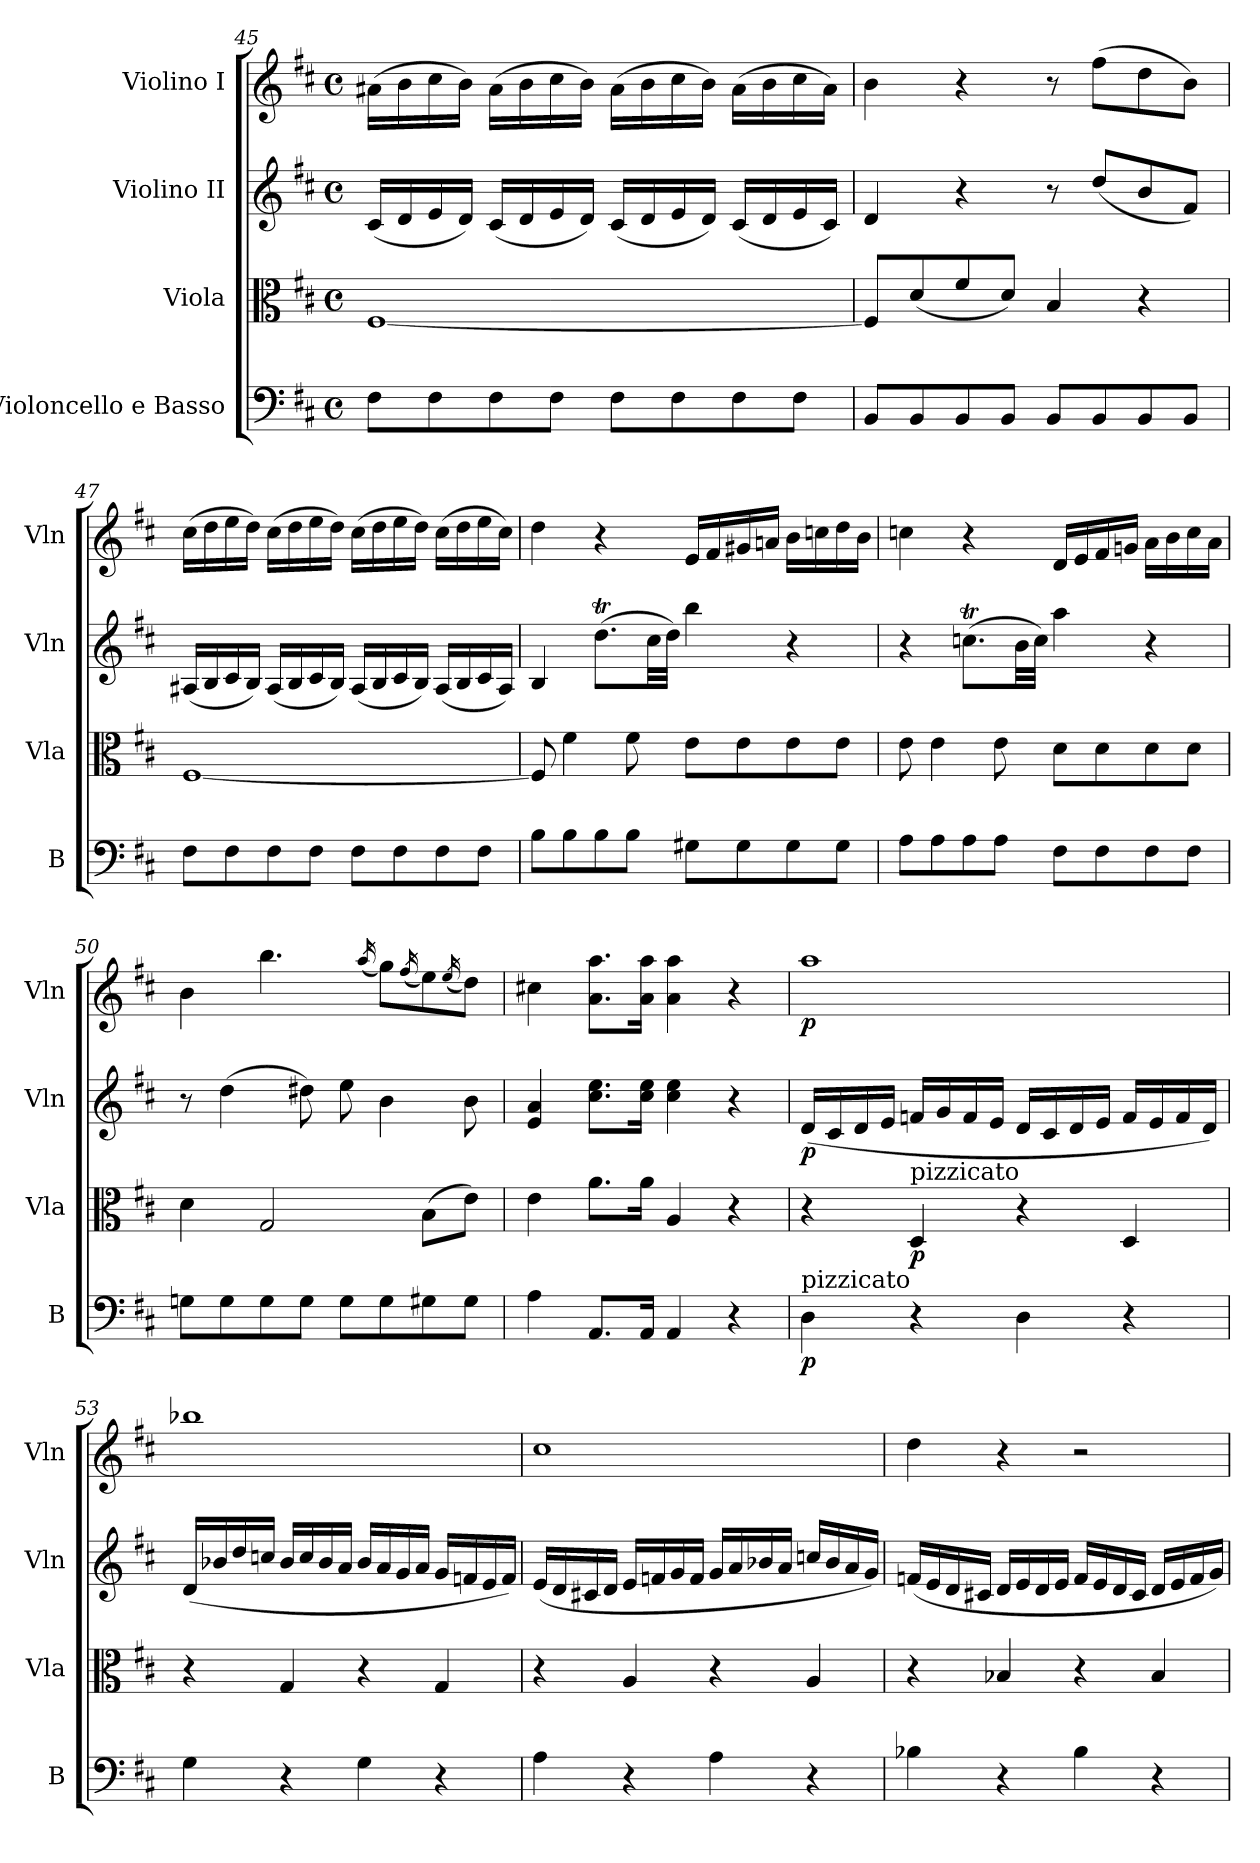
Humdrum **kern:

**kern	**dynam	**kern	**dynam	**kern	**dynam	**kern	**dynam
*part4	*part4	*part3	*part3	*part2	*part2	*part1	*part1
*staff4	*staff4	*staff3	*staff3	*staff2	*staff2	*staff1	*staff1
*I"Violoncello e Basso	*	*I"Viola	*	*I"Violino II	*	*I"Violino I	*
*I'B	*	*I'Vla	*	*I'Vln	*	*I'Vln	*
*clefF4	*	*clefC3	*	*clefG2	*	*clefG2	*
*k[f#c#]	*	*k[f#c#]	*	*k[f#c#]	*	*k[f#c#]	*
*D:	*	*D:	*	*D:	*	*D:	*
*M4/4	*	*M4/4	*	*M4/4	*	*M4/4	*
*met(c)	*	*met(c)	*	*met(c)	*	*met(c)	*
=45	=45	=45	=45	=45	=45	=45	=45
8F#L	.	[1F#	.	(16c#LL	.	(16a#XLL	.
.	.	.	.	16d	.	16b	.
8F#	.	.	.	16e	.	16cc#	.
.	.	.	.	16dJJ)	.	16bJJ)	.
8F#	.	.	.	(16c#LL	.	(16a#LL	.
.	.	.	.	16d	.	16b	.
8F#J	.	.	.	16e	.	16cc#	.
.	.	.	.	16dJJ)	.	16bJJ)	.
8F#L	.	.	.	(16c#LL	.	(16a#LL	.
.	.	.	.	16d	.	16b	.
8F#	.	.	.	16e	.	16cc#	.
.	.	.	.	16dJJ)	.	16bJJ)	.
8F#	.	.	.	(16c#LL	.	(16a#\LL	.
.	.	.	.	16d	.	16b\	.
8F#J	.	.	.	16e	.	16cc#\	.
.	.	.	.	16c#JJ)	.	16a#\JJ)	.
=46	=46	=46	=46	=46	=46	=46	=46
8BBL	.	8F#/L]	.	4d	.	4b	.
8BB	.	(8d/	.	.	.	.	.
8BB	.	8f#/	.	4r	.	4r	.
8BBJ	.	8d/J)	.	.	.	.	.
8BBL	.	4B	.	8r	.	8r	.
8BB	.	.	.	(8ddL	.	(8ff#L	.
8BB	.	4r	.	8b	.	8dd	.
8BBJ	.	.	.	8f#J)	.	8bJ)	.
!!LO:LB:g=z
=47	=47	=47	=47	=47	=47	=47	=47
8F#L	.	[1F#	.	(16A#XLL	.	(16cc#LL	.
.	.	.	.	16B	.	16dd	.
8F#	.	.	.	16c#	.	16ee	.
.	.	.	.	16BJJ)	.	16ddJJ)	.
8F#	.	.	.	(16A#LL	.	(16cc#LL	.
.	.	.	.	16B	.	16dd	.
8F#J	.	.	.	16c#	.	16ee	.
.	.	.	.	16BJJ)	.	16ddJJ)	.
8F#L	.	.	.	(16A#LL	.	(16cc#LL	.
.	.	.	.	16B	.	16dd	.
8F#	.	.	.	16c#	.	16ee	.
.	.	.	.	16BJJ)	.	16ddJJ)	.
8F#	.	.	.	(16A#LL	.	(16cc#LL	.
.	.	.	.	16B	.	16dd	.
8F#J	.	.	.	16c#	.	16ee	.
.	.	.	.	16A#JJ)	.	16cc#JJ)	.
=48	=48	=48	=48	=48	=48	=48	=48
8BL	.	8F#]	.	4B	.	4dd	.
8B	.	4f#	.	.	.	.	.
8B	.	.	.	(8.ddTL	.	4r	.
8BJ	.	8f#	.	.	.	.	.
.	.	.	.	32cc#LL	.	.	.
.	.	.	.	32ddJJJ)	.	.	.
8G#XL	.	8eL	.	4bb	.	16eLL	.
.	.	.	.	.	.	16f#	.
8G#	.	8e	.	.	.	16g#X	.
.	.	.	.	.	.	16anJJ	.
8G#	.	8e	.	4r	.	16bLL	.
.	.	.	.	.	.	16ccn	.
8G#J	.	8eJ	.	.	.	16dd	.
.	.	.	.	.	.	16bJJ	.
=49	=49	=49	=49	=49	=49	=49	=49
8AL	.	8e	.	4r	.	4ccn	.
8A	.	4e	.	.	.	.	.
8A	.	.	.	(8.ccnTL	.	4r	.
8AJ	.	8e	.	.	.	.	.
.	.	.	.	32bLL	.	.	.
.	.	.	.	32ccJJJ)	.	.	.
8F#L	.	8dL	.	4aa	.	16dLL	.
.	.	.	.	.	.	16e	.
8F#	.	8d	.	.	.	16f#	.
.	.	.	.	.	.	16gnJJ	.
8F#	.	8d	.	4r	.	16a\LL	.
.	.	.	.	.	.	16b\	.
8F#J	.	8dJ	.	.	.	16cc\	.
.	.	.	.	.	.	16a\JJ	.
!!LO:LB:g=z
=50	=50	=50	=50	=50	=50	=50	=50
8GnL	.	4d	.	8r	.	4b	.
8G	.	.	.	(4dd	.	.	.
8G	.	2G	.	.	.	4.bb	.
8GJ	.	.	.	8dd#X)	.	.	.
8GL	.	.	.	8ee	.	.	.
.	.	.	.	.	.	(<16qaa/	.
8G	.	.	.	4b	.	8ggL)	.
.	.	.	.	.	.	(<16qff#/	.
8G#X	.	(8BL	.	.	.	8ee)	.
.	.	.	.	.	.	(<16qee/	.
8G#J	.	8eJ)	.	8b	.	8ddJ)	.
=51	=51	=51	=51	=51	=51	=51	=51
4A	.	4e	.	4a 4e	.	4cc#X	.
8.AAL	.	8.aL	.	8.ee 8.cc#L	.	8.aa 8.aL	.
16AAJk	.	16aJk	.	16ee 16cc#Jk	.	16aa 16aJk	.
4AA	.	4A	.	4ee 4cc#	.	4aa 4a	.
4r	.	4r	.	4r	.	4r	.
=52	=52	=52	=52	=52	=52	=52	=52
!LO:TX:a:t=pizzicato	!	!	!	!	!	!	!
4D	p	4r	.	(16dLL	p	1aa	p
.	.	.	.	16c#	.	.	.
.	.	.	.	16d	.	.	.
.	.	.	.	16eJJ	.	.	.
!	!	!LO:TX:a:t=pizzicato	!	!	!	!	!
4r	.	4D	p	16fnLL	.	.	.
.	.	.	.	16g	.	.	.
.	.	.	.	16f	.	.	.
.	.	.	.	16eJJ	.	.	.
4D	.	4r	.	16dLL	.	.	.
.	.	.	.	16c#	.	.	.
.	.	.	.	16d	.	.	.
.	.	.	.	16eJJ	.	.	.
4r	.	4D	.	16fLL	.	.	.
.	.	.	.	16e	.	.	.
.	.	.	.	16f	.	.	.
.	.	.	.	16dJJ)	.	.	.
=53	=53	=53	=53	=53	=53	=53	=53
4G	.	4r	.	(16dLL	.	1bb-X	.
.	.	.	.	16b-X	.	.	.
.	.	.	.	16dd	.	.	.
.	.	.	.	16ccnJJ	.	.	.
4r	.	4G	.	16b-/LL	.	.	.
.	.	.	.	16cc/	.	.	.
.	.	.	.	16b-/	.	.	.
.	.	.	.	16a/JJ	.	.	.
4G	.	4r	.	16b-LL	.	.	.
.	.	.	.	16a	.	.	.
.	.	.	.	16g	.	.	.
.	.	.	.	16aJJ	.	.	.
4r	.	4G	.	16gLL	.	.	.
.	.	.	.	16fn	.	.	.
.	.	.	.	16e	.	.	.
.	.	.	.	16fJJ)	.	.	.
!!LO:LB:g=z
=54	=54	=54	=54	=54	=54	=54	=54
4A	.	4r	.	(16eLL	.	1cc#	.
.	.	.	.	16d	.	.	.
.	.	.	.	16c#X	.	.	.
.	.	.	.	16dJJ	.	.	.
4r	.	4A	.	16eLL	.	.	.
.	.	.	.	16fn	.	.	.
.	.	.	.	16g	.	.	.
.	.	.	.	16fJJ	.	.	.
4A	.	4r	.	16gLL	.	.	.
.	.	.	.	16a	.	.	.
.	.	.	.	16b-X	.	.	.
.	.	.	.	16aJJ	.	.	.
4r	.	4A	.	16ccnLL	.	.	.
.	.	.	.	16b-	.	.	.
.	.	.	.	16a	.	.	.
.	.	.	.	16gJJ)	.	.	.
=55	=55	=55	=55	=55	=55	=55	=55
4B-X	.	4r	.	(16fnLL	.	4dd	.
.	.	.	.	16e	.	.	.
.	.	.	.	16d	.	.	.
.	.	.	.	16c#XJJ	.	.	.
4r	.	4B-X	.	16dLL	.	4r	.
.	.	.	.	16e	.	.	.
.	.	.	.	16d	.	.	.
.	.	.	.	16eJJ	.	.	.
4B-	.	4r	.	16fLL	.	2r	.
.	.	.	.	16e	.	.	.
.	.	.	.	16d	.	.	.
.	.	.	.	16c#JJ	.	.	.
4r	.	4B-	.	16dLL	.	.	.
.	.	.	.	16e	.	.	.
.	.	.	.	16f	.	.	.
.	.	.	.	16gJJ)	.	.	.
=	=	=	=	=	=	=	=
*-	*-	*-	*-	*-	*-	*-	*-
